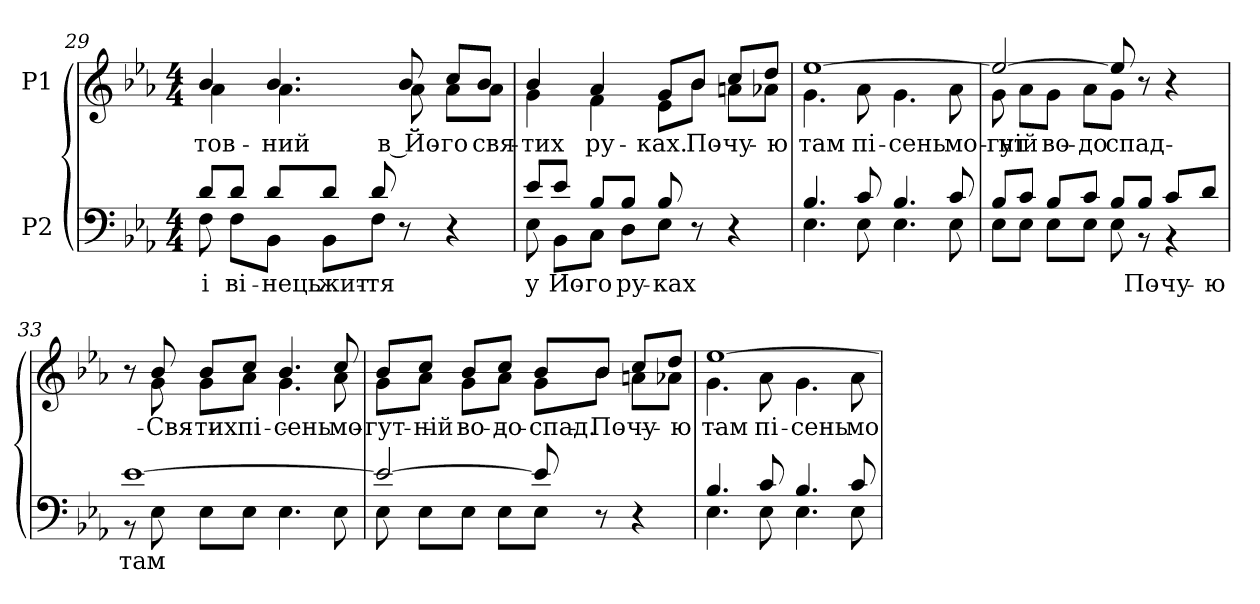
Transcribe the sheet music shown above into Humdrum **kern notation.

**kern	**text	**kern	**text
*part2	*part2	*part1	*part1
*staff2	*staff2	*staff1	*staff1
*I"P2	*	*I"P1	*
!!LO:LB:g=z
*clefF4	*	*clefG2	*
*k[b-e-a-]	*	*k[b-e-a-]	*
*E-:	*	*E-:	*
*M4/4	*	*M4/4	*
=29	=29	=29	=29
*^	*	*	*
!	!	!LO:LY:a:color=#000000	!	!
!	!	!	!	!LO:LY:b:color=#000000
*	*	*	*^	*
8di/L	8Fi\	і	4b-i/	4a-i\	-тов-
!	!	!LO:LY:a:color=#000000	!	!	!
8di/J	8Fi\L	ві-	.	.	.
!	!	!LO:LY:a:color=#000000	!	!	!
!	!	!	!	!	!LO:LY:b:color=#000000
8di/L	8BB-i\J	-нець	4.b-i/	4.a-i\	-ний
!	!	!LO:LY:a:color=#000000	!	!	!
8di/J	8BB-i\L	жит-	.	.	.
!	!	!LO:LY:a:color=#000000	!	!	!
8di/	8Fi\J	-тя	.	.	.
!	!	!	!	!	!LO:LY:b:color=#000000
8r	4.ryy	.	8b-i/	8a-i\	в Йо-
!	!	!	!	!	!LO:LY:b:color=#000000
4r	.	.	8cci/L	8a-i\L	-го
!	!	!	!	!	!LO:LY:b:color=#000000
.	.	.	8b-i/J	8a-i\J	свя-
=30	=30	=30	=30	=30	=30
!	!	!LO:LY:a:color=#000000	!	!	!
!	!	!	!	!	!LO:LY:b:color=#000000
8e-i/L	8E-i\	у	4b-i/	4gi\	-тих
!	!	!LO:LY:a:color=#000000	!	!	!
8e-i/J	8BB-i\L	Йо-	.	.	.
!	!	!LO:LY:a:color=#000000	!	!	!
!	!	!	!	!	!LO:LY:b:color=#000000
8B-i/L	8Ci\J	-го	4a-i/	4fi\	ру-
!	!	!LO:LY:a:color=#000000	!	!	!
8B-i/J	8Di\L	ру-	.	.	.
!	!	!LO:LY:a:color=#000000	!	!	!
!	!	!	!	!	!LO:LY:b:color=#000000
8B-i/	8E-i\J	-ках	8gi/L	8e-i\L	-ках.
!	!	!	!	!	!LO:LY:b:color=#000000
8r	4.ryy	.	8b-i/J	8b-i\J	По-
!	!	!	!	!	!LO:LY:b:color=#000000
4r	.	.	8cci/L	8ani\L	-чу-
!	!	!	!	!	!LO:LY:b:color=#000000
.	.	.	8ddi/J	8a-Xi\J	-ю
=31	=31	=31	=31	=31	=31
!	!	!	!	!	!LO:LY:b:color=#000000
!	!	!	!	!	!LO:LY:b:color=#000000
4.B-i/	4.E-i\	.	[>1ee-i	4.gi\	там
!	!	!	!	!	!LO:LY:b:color=#000000
8ci/	8E-i\	.	.	8a-i\	пі-
!	!	!	!	!	!LO:LY:b:color=#000000
4.B-i/	4.E-i\	.	.	4.gi\	-сень
!	!	!	!	!	!LO:LY:b:color=#000000
8ci/	8E-i\	.	.	8a-i\	мо-
!!LO:LB:g=z	!!
=32	=32	=32	=32	=32	=32
!	!	!	!	!	!LO:LY:b:color=#000000
8B-i/L	8E-i\L	.	2ee-i/_>	8gi\	-гут-
!	!	!	!	!	!LO:LY:b:color=#000000
8ci/J	8E-i\J	.	.	8a-i\L	-ній
!	!	!	!	!	!LO:LY:b:color=#000000
8B-i/L	8E-i\L	.	.	8gi\J	во-
!	!	!	!	!	!LO:LY:b:color=#000000
8ci/J	8E-i\J	.	.	8a-i\L	-до-
!	!	!	!	!	!LO:LY:b:color=#000000
8B-i/L	8E-i\	.	8ee-i/]	8gi\J	-спад
!	!	!LO:LY:a:color=#000000	!	!	!
8B-i/J	8r	По-	8r	4.ryy	.
!	!	!LO:LY:a:color=#000000	!	!	!
8ci/L	4r	-чу-	4r	.	.
!	!	!LO:LY:a:color=#000000	!	!	!
8di/J	.	-ю	.	.	.
=33	=33	=33	=33	=33	=33
!	!	!LO:LY:a:color=#000000	!	!	!
[>1e-i	8r	там	8r	8ryy	.
!	!	!	!	!	!LO:LY:b:color=#000000
.	8E-i\	.	8b-i/	8gi\	Свя-
!	!	!	!	!	!LO:LY:b:color=#000000
.	8E-i\L	.	8b-i/L	8gi\L	-тих
!	!	!	!	!	!LO:LY:b:color=#000000
.	8E-i\J	.	8cci/J	8a-i\J	пі-
!	!	!	!	!	!LO:LY:b:color=#000000
.	4.E-i\	.	4.b-i/	4.gi\	-сень
!	!	!	!	!	!LO:LY:b:color=#000000
.	8E-i\	.	8cci/	8a-i\	мо-
=34	=34	=34	=34	=34	=34
!	!	!	!	!	!LO:LY:b:color=#000000
2e-i/_>	8E-i\	.	8b-i/L	8gi\L	-гут-
!	!	!	!	!	!LO:LY:b:color=#000000
.	8E-i\L	.	8cci/J	8a-i\J	-ній
!	!	!	!	!	!LO:LY:b:color=#000000
.	8E-i\J	.	8b-i/L	8gi\L	во-
!	!	!	!	!	!LO:LY:b:color=#000000
.	8E-i\L	.	8cci/J	8a-i\J	-до-
!	!	!	!	!	!LO:LY:b:color=#000000
8e-i/]	8E-i\J	.	8b-i/L	8gi\L	-спад.
!	!	!	!	!	!LO:LY:b:color=#000000
8r	4.ryy	.	8b-i/J	8b-i\J	По-
!	!	!	!	!	!LO:LY:b:color=#000000
4r	.	.	8cci/L	8ani\L	-чу-
!	!	!	!	!	!LO:LY:b:color=#000000
.	.	.	8ddi/J	8a-Xi\J	-ю
!!LO:LB:g=z	!!
=35	=35	=35	=35	=35	=35
!	!	!	!	!	!LO:LY:b:color=#000000
!	!	!	!	!	!LO:LY:b:color=#000000
4.B-i/	4.E-i\	.	[>1ee-i	4.gi\	там
!	!	!	!	!	!LO:LY:b:color=#000000
8ci/	8E-i\	.	.	8a-i\	пі-
!	!	!	!	!	!LO:LY:b:color=#000000
4.B-i/	4.E-i\	.	.	4.gi\	-сень
!	!	!	!	!	!LO:LY:b:color=#000000
8ci/	8E-i\	.	.	8a-i\	мо-
*v	*v	*	*	*	*
*	*	*v	*v	*
=	=	=	=
*-	*-	*-	*-
